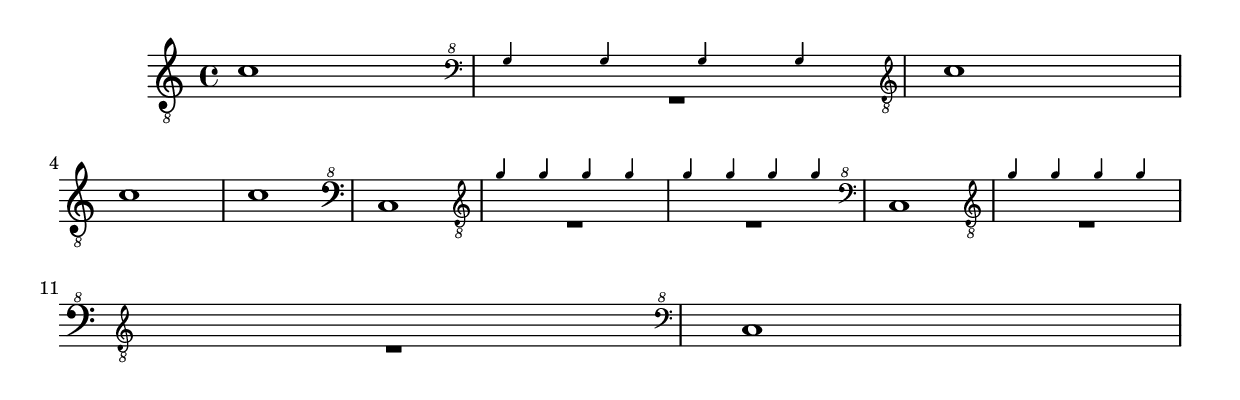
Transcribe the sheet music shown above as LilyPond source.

\version "2.16.0"

\header {
  texidoc = "Transposition for clefs for cue notes."
}

vI = \relative c'' { \clef "treble" \repeat unfold 40 g4 }
\addQuote vIQuote { \vI }

Solo = \relative c' {
  \clef "treble_8" c1 |
  \cueDuringWithClef #"vIQuote" #UP #"bass^8" { R1 } |
  c1 | \break
  c c
  \clef "bass^8" c1 |
  \cueDuringWithClef #"vIQuote" #UP #"treble_8" { R1 R1 } |
  c
  \cueDuringWithClef #"vIQuote" #UP #"treble_8" { R1 \break R } |
  c
}

\score {
  <<
    \new Staff \new Voice \Solo
  >>
}
